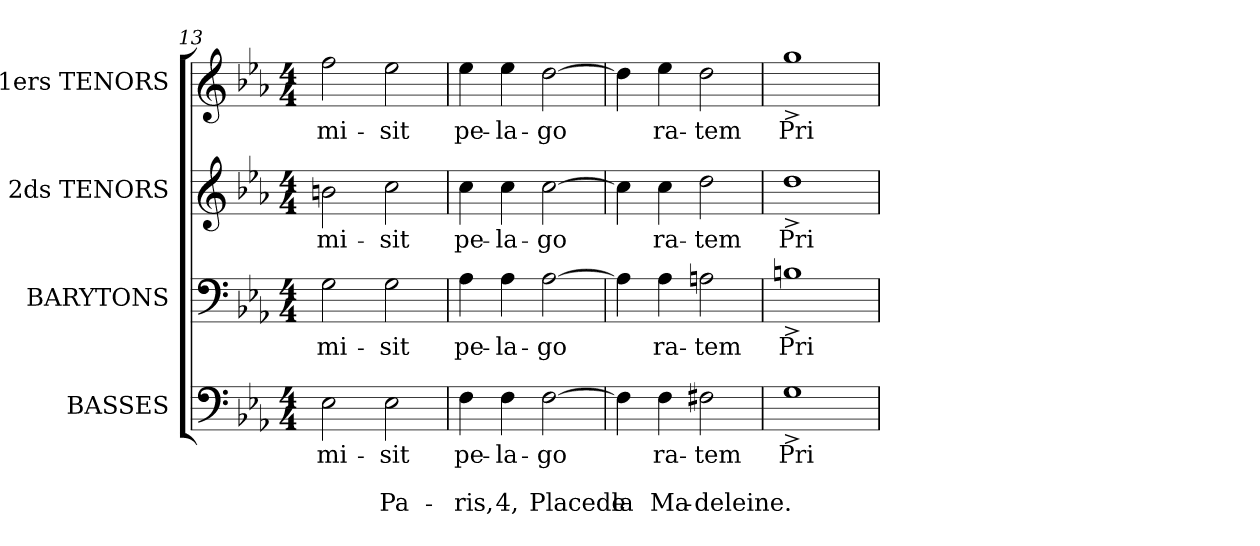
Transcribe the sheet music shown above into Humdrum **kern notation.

**kern	**text	**text	**text	**kern	**text	**kern	**text	**kern	**text
*part4	*part4	*part4	*part4	*part3	*part3	*part2	*part2	*part1	*part1
*staff4	*staff4	*staff4	*staff4	*staff3	*staff3	*staff2	*staff2	*staff1	*staff1
*I"BASSES	*	*	*	*I"BARYTONS	*	*I"2ds TENORS	*	*I"1ers TENORS	*
*I'BAS.	*	*	*	*I'BAR.	*	*	*	*	*
*clefF4	*	*	*	*clefF4	*	*clefG2	*	*clefG2	*
*k[b-e-a-]	*	*	*	*k[b-e-a-]	*	*k[b-e-a-]	*	*k[b-e-a-]	*
*M4/4	*	*	*	*M4/4	*	*M4/4	*	*M4/4	*
=13	=13	=13	=13	=13	=13	=13	=13	=13	=13
2E-i\	mi-	.	.	2Gi\	mi-	2bni\	mi-	2ffi\	mi-
2E-i\	sit	.	Pa-	2Gi\	sit	2cci\	sit	2ee-i\	sit
=14	=14	=14	=14	=14	=14	=14	=14	=14	=14
4Fi\	pe-	.	ris,	4A-i\	pe-	4cci\	pe-	4ee-i\	pe-
4Fi\	la-	.	4,	4A-i\	la-	4cci\	la-	4ee-i\	la-
[2Fi\	go	.	Placede	[2A-i\	go	[2cci\	go	[2ddi\	go
=15	=15	=15	=15	=15	=15	=15	=15	=15	=15
4Fi\]	.	.	la	4A-i\]	.	4cci\]	.	4ddi\]	.
4Fi\	ra-	.	Ma-	4A-i\	ra-	4cci\	ra-	4ee-i\	ra-
2F#Xi\	tem	.	deleine.	2Ani\	tem	2ddi\	tem	2ddi\	tem
!!LO:PB:g=z
=16	=16	=16	=16	=16	=16	=16	=16	=16	=16
1G^>i/	Pri-	.	.	1Bn^>i/	Pri	1dd^>i/	Pri	1gg^>i/	Pri-
=	=	=	=	=	=	=	=	=	=
*-	*-	*-	*-	*-	*-	*-	*-	*-	*-
